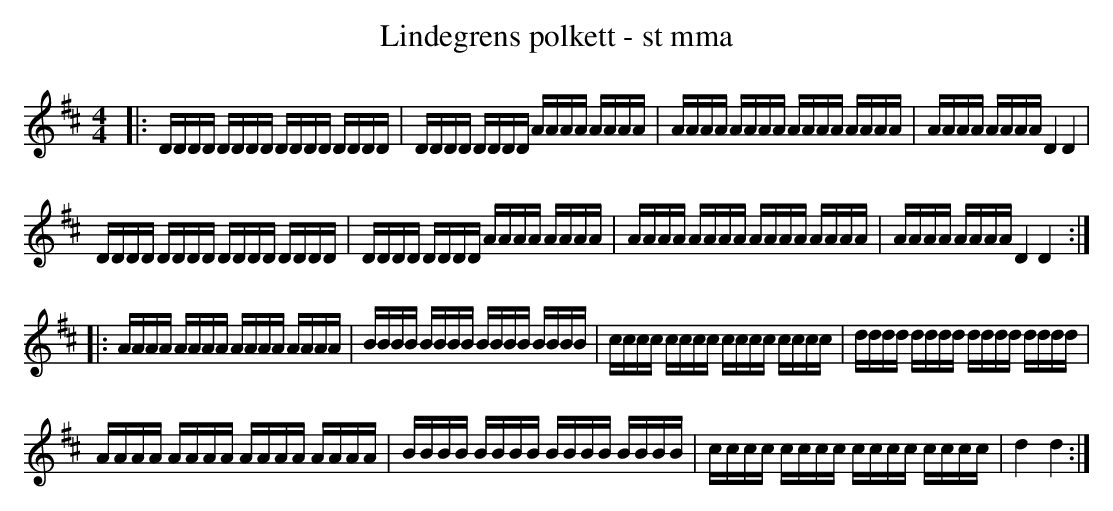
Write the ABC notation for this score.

X:1
T:Lindegrens polkett - st mma
M:4/4
L:1/16
K:D
|:DDDD DDDD DDDD DDDD| DDDD DDDD AAAA AAAA | AAAA AAAA AAAA AAAA| AAAA AAAA D4 D4|
DDDD DDDD DDDD DDDD| DDDD DDDD AAAA AAAA | AAAA AAAA AAAA AAAA| AAAA AAAA D4 D4:|
|: AAAA AAAA AAAA AAAA | BBBB BBBB BBBB BBBB | cccc cccc cccc cccc | dddd dddd dddd dddd |
AAAA AAAA AAAA AAAA | BBBB BBBB BBBB BBBB | cccc cccc cccc cccc | d4 d4 :|
